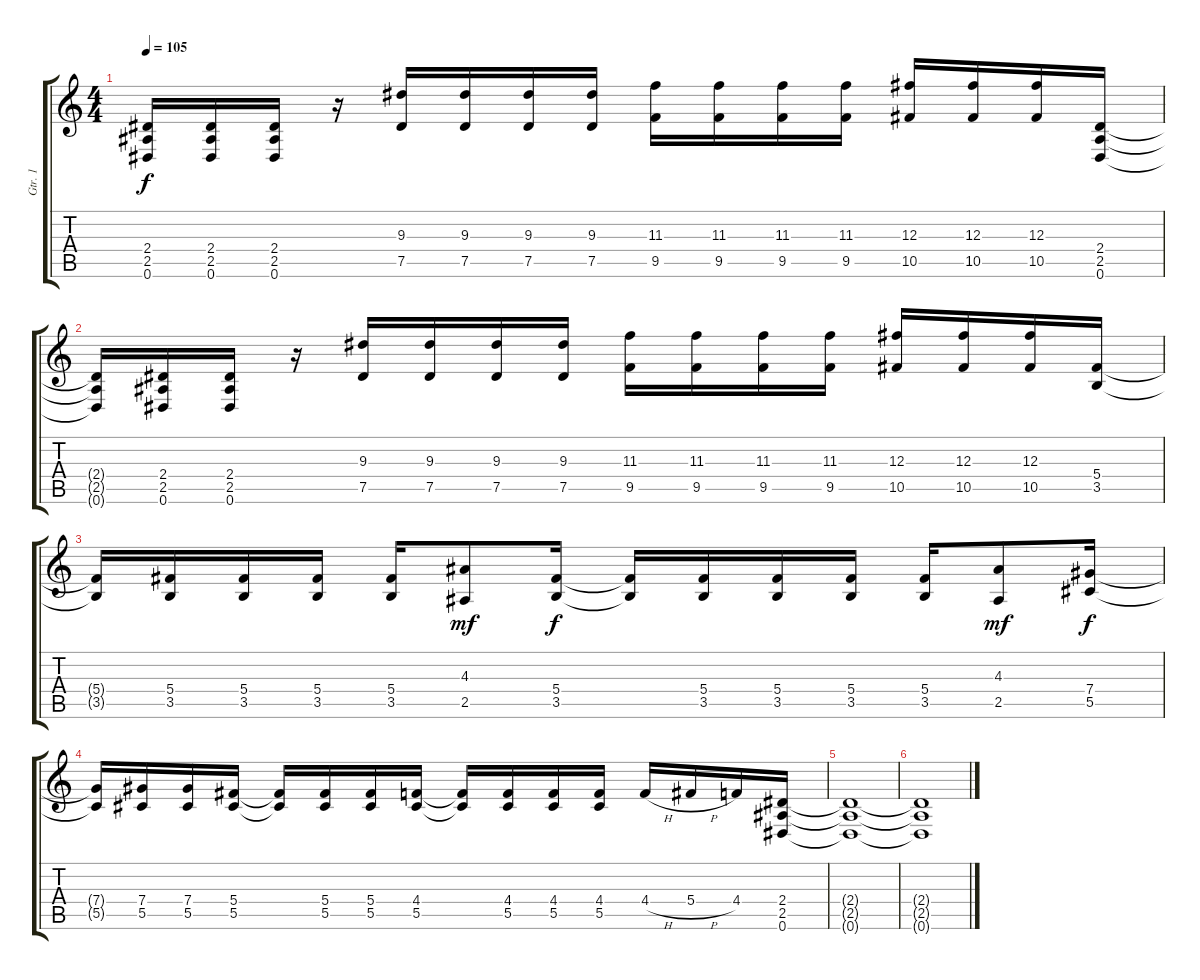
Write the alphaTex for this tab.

\track ("Gtr. 1" "Gtr. 1") {instrument overdrivenguitar}
\staff {score tabs}
\tuning (Eb4 Bb3 Gb3 Db3 Ab2 Eb2) {hide}
\ts (4 4)
\tempo 105
\clef g2
\ks c
(2.4{t} 2.5{t} 0.6{t}).16{dy f} (2.4 2.5 0.6).16 (2.4 2.5 0.6).16 r.16 (9.3 7.5).16 (9.3 7.5).16 (9.3 7.5).16 (9.3 7.5).16 (11.3 9.5).16 (11.3 9.5).16 (11.3 9.5).16 (11.3 9.5).16 (12.3 10.5).16 (12.3 10.5).16 (12.3 10.5).16 (2.4 2.5 0.6).16 |
(2.4{t} 2.5{t} 0.6{t}).16 (2.4 2.5 0.6).16 (2.4 2.5 0.6).16 r.16 (9.3 7.5).16 (9.3 7.5).16 (9.3 7.5).16 (9.3 7.5).16 (11.3 9.5).16 (11.3 9.5).16 (11.3 9.5).16 (11.3 9.5).16 (12.3 10.5).16 (12.3 10.5).16 (12.3 10.5).16 (5.4 3.5).16 |
(5.4{t} 3.5{t}).16 (5.4 3.5).16 (5.4 3.5).16 (5.4 3.5).16 (5.4 3.5).16 (4.3 2.5).8{dy mf} (5.4 3.5).16{dy f} (5.4{t} 3.5{t}).16 (5.4 3.5).16 (5.4 3.5).16 (5.4 3.5).16 (5.4 3.5).16 (4.3 2.5).8{dy mf} (7.4 5.5).16{dy f} |
(7.4{t} 5.5{t}).16 (7.4 5.5).16 (7.4 5.5).16 (5.4 5.5).16 (5.4{t} 5.5{t}).16 (5.4 5.5).16 (5.4 5.5).16 (4.4 5.5).16 (4.4{t} 5.5{t}).16 (4.4 5.5).16 (4.4 5.5).16 (4.4 5.5).16 4.4{h}.16 5.4{h}.16 4.4.16 (2.4 2.5 0.6).16 |
(2.4{t} 2.5{t} 0.6{t}).1 |
(2.4{t} 2.5{t} 0.6{t}).1
